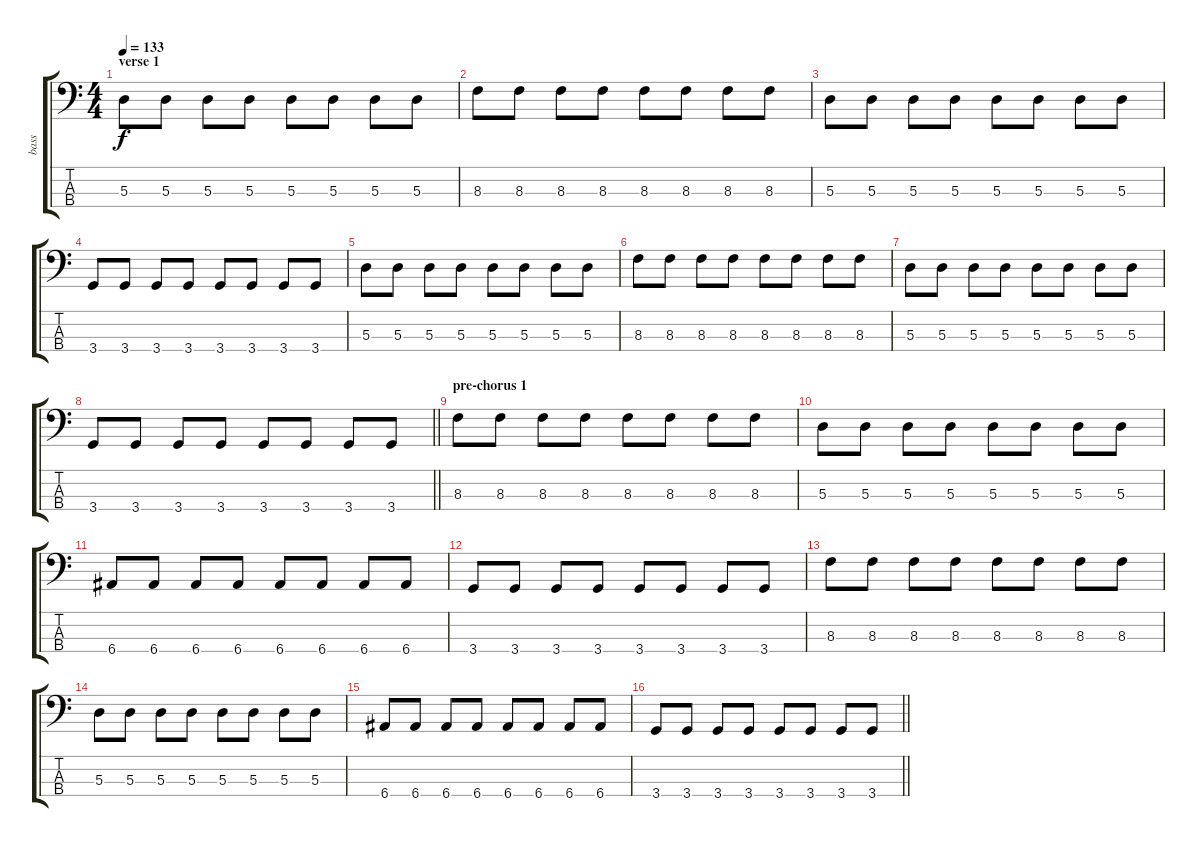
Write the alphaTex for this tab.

\track ("bass " "bass ") {instrument electricbassfinger}
\staff {score tabs}
\tuning (G2 D2 A1 E1) {hide}
\ts (4 4)
\section ("" "verse 1")
\tempo 133
\clef f4
\ks c
5.3.8{dy f} 5.3.8 5.3.8 5.3.8 5.3.8 5.3.8 5.3.8 5.3.8 |
8.3.8 8.3.8 8.3.8 8.3.8 8.3.8 8.3.8 8.3.8 8.3.8 |
5.3.8 5.3.8 5.3.8 5.3.8 5.3.8 5.3.8 5.3.8 5.3.8 |
3.4.8 3.4.8 3.4.8 3.4.8 3.4.8 3.4.8 3.4.8 3.4.8 |
5.3.8 5.3.8 5.3.8 5.3.8 5.3.8 5.3.8 5.3.8 5.3.8 |
8.3.8 8.3.8 8.3.8 8.3.8 8.3.8 8.3.8 8.3.8 8.3.8 |
5.3.8 5.3.8 5.3.8 5.3.8 5.3.8 5.3.8 5.3.8 5.3.8 |
\barLineRight lightlight
3.4.8 3.4.8 3.4.8 3.4.8 3.4.8 3.4.8 3.4.8 3.4.8 |
\section ("" "pre-chorus 1")
8.3.8 8.3.8 8.3.8 8.3.8 8.3.8 8.3.8 8.3.8 8.3.8 |
5.3.8 5.3.8 5.3.8 5.3.8 5.3.8 5.3.8 5.3.8 5.3.8 |
6.4.8 6.4.8 6.4.8 6.4.8 6.4.8 6.4.8 6.4.8 6.4.8 |
3.4.8 3.4.8 3.4.8 3.4.8 3.4.8 3.4.8 3.4.8 3.4.8 |
8.3.8 8.3.8 8.3.8 8.3.8 8.3.8 8.3.8 8.3.8 8.3.8 |
5.3.8 5.3.8 5.3.8 5.3.8 5.3.8 5.3.8 5.3.8 5.3.8 |
6.4.8 6.4.8 6.4.8 6.4.8 6.4.8 6.4.8 6.4.8 6.4.8 |
\barLineRight lightlight
3.4.8 3.4.8 3.4.8 3.4.8 3.4.8 3.4.8 3.4.8 3.4.8
